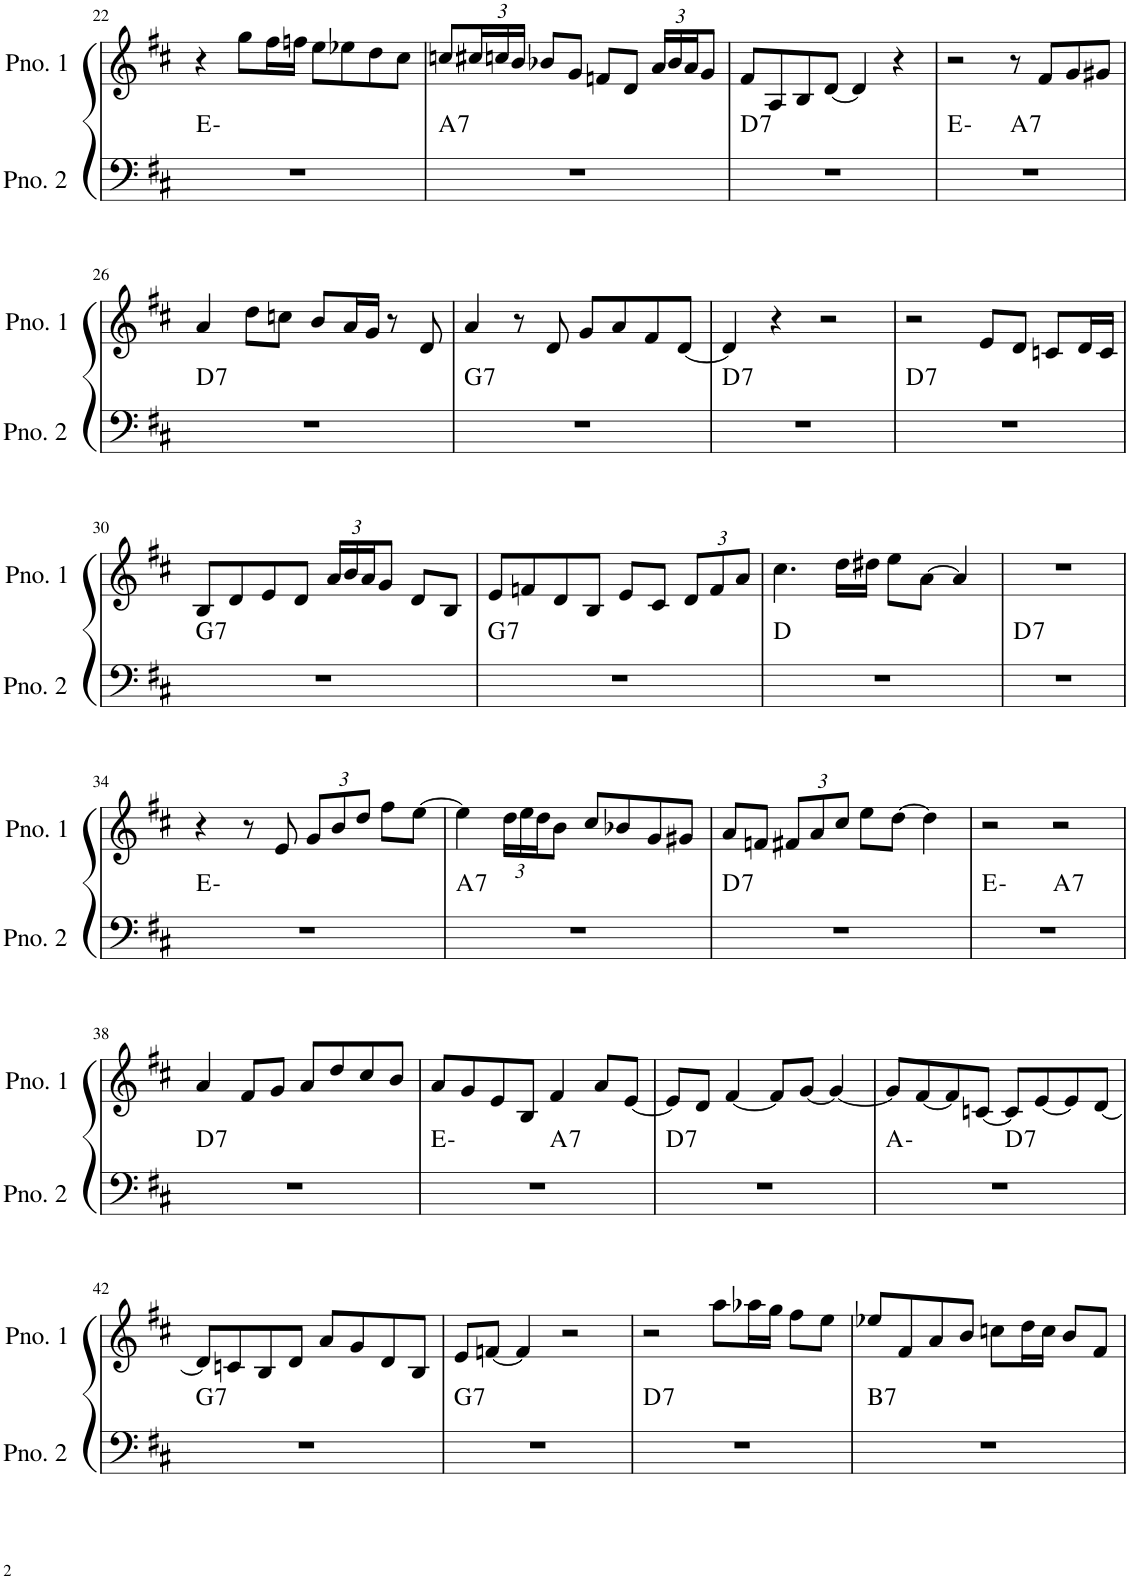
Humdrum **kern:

**kern	**harte	**kern
*part2	*part2	*part1
*staff2	*	*staff1
*I"ピアノ 2	*	*I"ピアノ 1
!!LO:PB:g=z
*clefF4	*	*clefG2
*k[f#c#]	*	*k[f#c#]
*M4/4	*	*M4/4
=22	=22	=22
1r	E:min	4r
.	.	8gg\L
.	.	16ff#\L
.	.	16ffn\JJ
.	.	8ee\L
.	.	8ee-X\
.	.	8dd\
.	.	8cc#\J
=23	=23	=23
!	!LO:H:kt=7	!
1r	A:7	8ccn/L
*	*	*Xbrackettup
.	.	24cc#X/L
.	.	24ccn/
.	.	24b/JJ
.	.	8b-X/L
.	.	8g/J
.	.	8fn/L
.	.	8d/J
.	.	24a/LL
.	.	24b-/
.	.	24a/J
.	.	8g/J
=24	=24	=24
!	!LO:H:kt=7	!
1r	D:7	8f#/L
.	.	8A/
.	.	8B/
.	.	[8d/J
.	.	4d/]
.	.	4r
=25	=25	=25
*^	*	*
1r	2ryy	E:min	2r
!	!	!LO:H:kt=7	!
.	2ryy	A:7	8r
.	.	.	8f#/L
.	.	.	8g/
.	.	.	8g#X/J
!!LO:LB:g=z
=26	=26	=26	=26
!	!	!LO:H:kt=7	!
*v	*v	*	*
1r	D:7	4a/
.	.	8dd\L
.	.	8ccn\J
.	.	8b/L
.	.	16a/L
.	.	16g/JJ
.	.	8r
.	.	8d/
=27	=27	=27
!	!LO:H:kt=7	!
1r	G:7	4a/
.	.	8r
.	.	8d/
.	.	8g/L
.	.	8a/
.	.	8f#/
.	.	[8d/J
=28	=28	=28
!	!LO:H:kt=7	!
1r	D:7	4d/]
.	.	4r
.	.	2r
=29	=29	=29
!	!LO:H:kt=7	!
1r	D:7	2r
.	.	8e/L
.	.	8d/J
.	.	8cn/L
.	.	16d/L
.	.	16c/JJ
!!LO:LB:g=z
=30	=30	=30
!	!LO:H:kt=7	!
1r	G:7	8B/L
.	.	8d/
.	.	8e/
.	.	8d/J
.	.	24a/LL
.	.	24b/
.	.	24a/J
.	.	8g/J
.	.	8d/L
.	.	8B/J
=31	=31	=31
!	!LO:H:kt=7	!
1r	G:7	8e/L
.	.	8fn/
.	.	8d/
.	.	8B/J
.	.	8e/L
.	.	8c#/J
.	.	12d/L
.	.	12f/
.	.	12a/J
=32	=32	=32
1r	D:maj	4.cc#\
.	.	16dd\LL
.	.	16dd#X\JJ
.	.	8ee\L
.	.	[8a\J
.	.	4a/]
=33	=33	=33
!	!LO:H:kt=7	!
1r	D:7	1r
!!LO:LB:g=z
=34	=34	=34
1r	E:min	4r
.	.	8r
.	.	8e/
.	.	12g/L
.	.	12b/
.	.	12dd/J
.	.	8ff#\L
.	.	[8ee\J
=35	=35	=35
!	!LO:H:kt=7	!
1r	A:7	4ee\]
.	.	24dd\LL
.	.	24ee\
.	.	24dd\J
.	.	8b\J
.	.	8cc#/L
.	.	8b-X/
.	.	8g/
.	.	8g#X/J
=36	=36	=36
!	!LO:H:kt=7	!
1r	D:7	8a/L
.	.	8fn/J
.	.	12f#X/L
.	.	12a/
.	.	12cc#/J
.	.	8ee\L
.	.	[8dd\J
.	.	4dd\]
=37	=37	=37
*^	*	*
1r	2ryy	E:min	2r
!	!	!LO:H:kt=7	!
.	2ryy	A:7	2r
!!LO:LB:g=z
=38	=38	=38	=38
!	!	!LO:H:kt=7	!
*v	*v	*	*
1r	D:7	4a/
.	.	8f#/L
.	.	8g/J
.	.	8a/L
.	.	8dd/
.	.	8cc#/
.	.	8b/J
=39	=39	=39
*^	*	*
1r	2ryy	E:min	8a/L
.	.	.	8g/
.	.	.	8e/
.	.	.	8B/J
!	!	!LO:H:kt=7	!
.	2ryy	A:7	4f#/
.	.	.	8a/L
.	.	.	[8e/J
=40	=40	=40	=40
!	!	!LO:H:kt=7	!
*v	*v	*	*
1r	D:7	8e/L]
.	.	8d/J
.	.	[4f#/
.	.	8f#/L]
.	.	[8g/J
.	.	4g/_
=41	=41	=41
*^	*	*
1r	2ryy	A:min	8g/L]
.	.	.	[8f#/
.	.	.	8f#/]
.	.	.	[8cn/J
!	!	!LO:H:kt=7	!
.	2ryy	D:7	8c/L]
.	.	.	[8e/
.	.	.	8e/]
.	.	.	[8d/J
!!LO:LB:g=z
=42	=42	=42	=42
!	!	!LO:H:kt=7	!
*v	*v	*	*
1r	G:7	8d/L]
.	.	8cn/
.	.	8B/
.	.	8d/J
.	.	8a/L
.	.	8g/
.	.	8d/
.	.	8B/J
=43	=43	=43
!	!LO:H:kt=7	!
1r	G:7	8e/L
.	.	[8fn/J
.	.	4f/]
.	.	2r
=44	=44	=44
!	!LO:H:kt=7	!
1r	D:7	2r
.	.	8aa\L
.	.	16aa-X\L
.	.	16gg\JJ
.	.	8ff#\L
.	.	8ee\J
=45	=45	=45
!	!LO:H:kt=7	!
1r	B:7	8ee-X/L
.	.	8f#/
.	.	8a/
.	.	8b/J
.	.	8ccn\L
.	.	16dd\L
.	.	16cc\JJ
.	.	8b/L
.	.	8f#/J
=	=	=
*-	*-	*-
